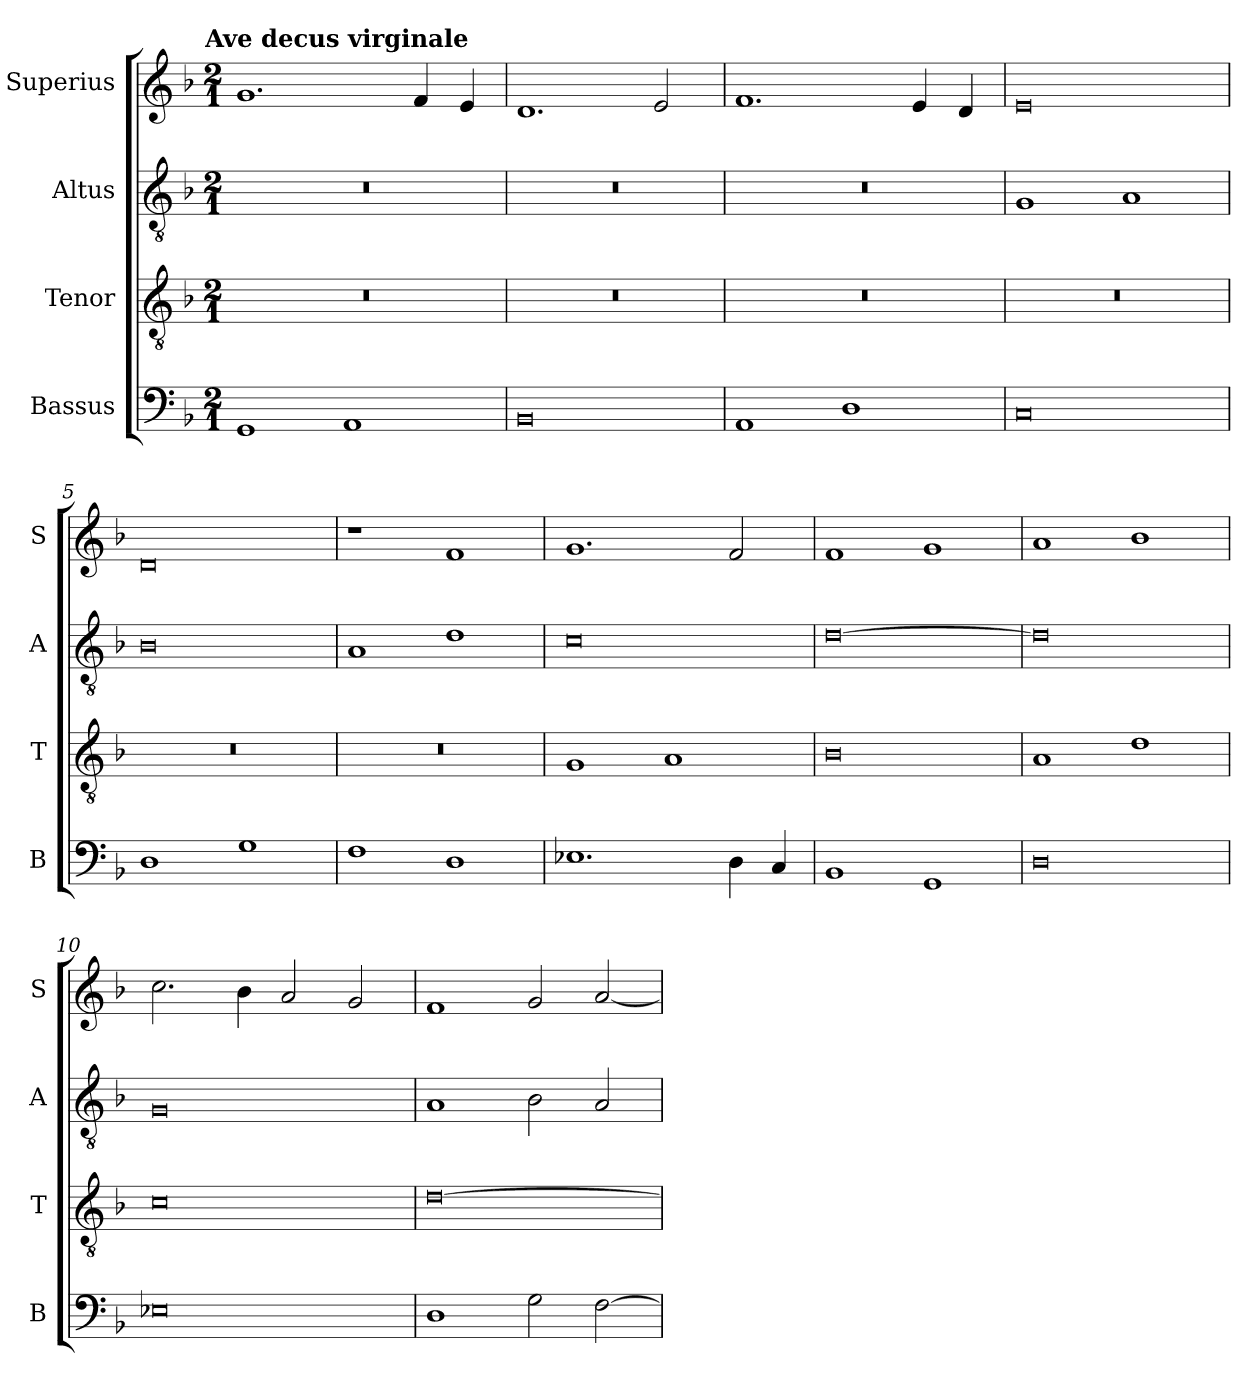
**kern	**kern	**kern	**kern
*part4	*part3	*part2	*part1
*staff4	*staff3	*staff2	*staff1
*I"Bassus	*I"Tenor	*I"Altus	*I"Superius
*I'B	*I'T	*I'A	*I'S
*clefF4	*clefGv2	*clefGv2	*clefG2
*k[b-]	*k[b-]	*k[b-]	*k[b-]
!!LO:TX:omd:t=Ave decus virginale
*M2/1	*M2/1	*M2/1	*M2/1
=1	=1	=1	=1
1GG	0r	0r	1.g
1AA	.	.	.
.	.	.	4f/
.	.	.	4e/
=2	=2	=2	=2
0BB-	0r	0r	1.d
.	.	.	2e/
=3	=3	=3	=3
1AA	0r	0r	1.f
1D	.	.	.
.	.	.	4e/
.	.	.	4d/
=4	=4	=4	=4
0C	0r	1G	0e
.	.	1A	.
=5	=5	=5	=5
1D	0r	0B-	0d
1G	.	.	.
=6	=6	=6	=6
1F	0r	1A	1r
1D	.	1d	1f
=7	=7	=7	=7
1.E-X	1G	0c	1.g
.	1A	.	.
4D\	.	.	2f/
4C/	.	.	.
=8	=8	=8	=8
1BB-	0B-	[0d	1f
1GG	.	.	1g
=9	=9	=9	=9
0D	1A	0d]	1a
.	1d	.	1b-
=10	=10	=10	=10
0E-X	0c	0G	2.cc\
.	.	.	4b-\
.	.	.	2a/
.	.	.	2g/
=11	=11	=11	=11
1D	[0d	1A	1f
2G\	.	2B-\	2g/
[2F\	.	2A/	[2a/
=	=	=	=
*-	*-	*-	*-
